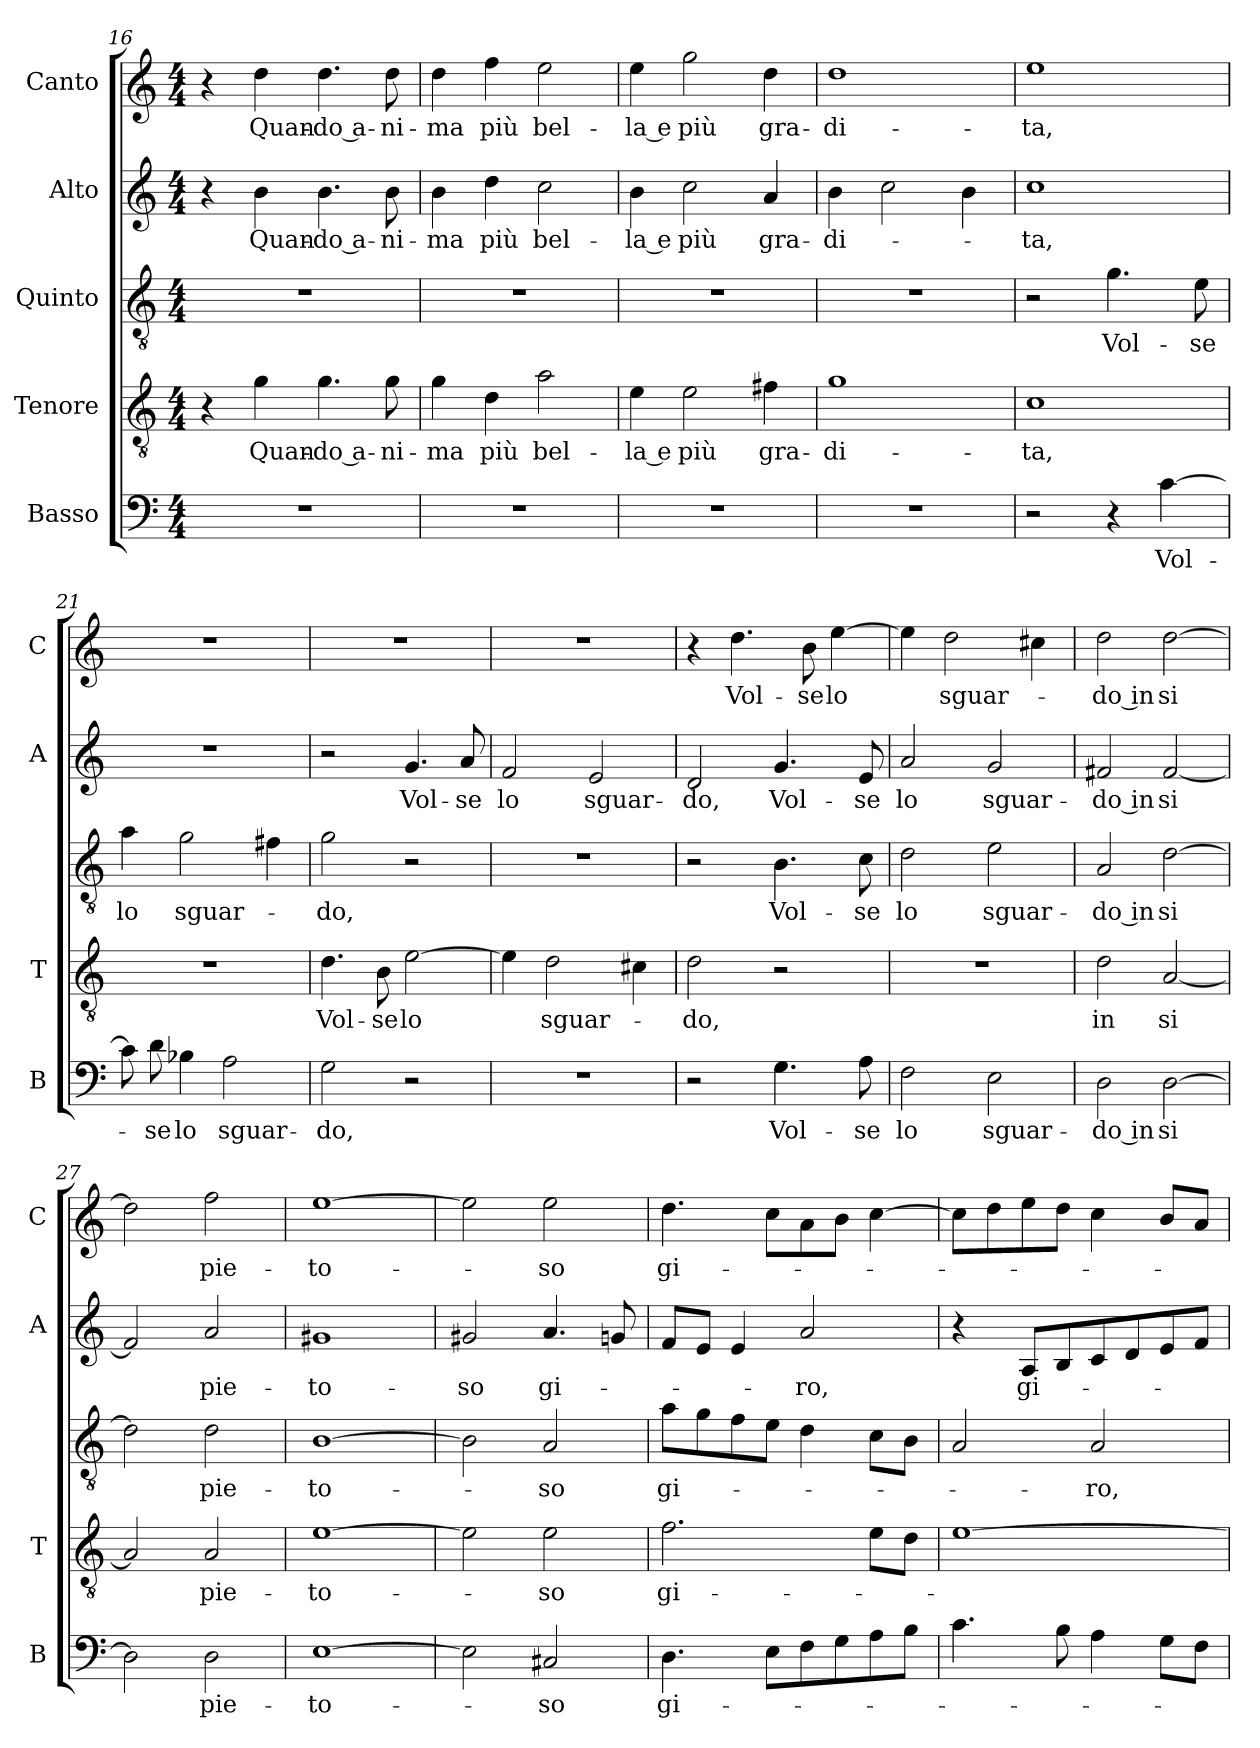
**kern	**text	**kern	**text	**kern	**text	**kern	**text	**kern	**text
*part5	*part5	*part4	*part4	*part3	*part3	*part2	*part2	*part1	*part1
*staff5	*staff5	*staff4	*staff4	*staff3	*staff3	*staff2	*staff2	*staff1	*staff1
*I"Basso	*	*I"Tenore	*	*I"Quinto	*	*I"Alto	*	*I"Canto	*
*I'B	*	*I'T	*	*	*	*I'A	*	*I'C	*
*clefF4	*	*clefGv2	*	*clefGv2	*	*clefG2	*	*clefG2	*
*k[]	*	*k[]	*	*k[]	*	*k[]	*	*k[]	*
*C:	*	*C:	*	*C:	*	*C:	*	*C:	*
*M4/4	*	*M4/4	*	*M4/4	*	*M4/4	*	*M4/4	*
=16	=16	=16	=16	=16	=16	=16	=16	=16	=16
1r	.	4r	.	1r	.	4r	.	4r	.
!	!	!	!LO:LY:b	!	!	!	!LO:LY:b	!	!LO:LY:b
.	.	4g\	Quan-	.	.	4b\	Quan-	4dd\	Quan-
!	!	!	!LO:LY:b	!	!	!	!LO:LY:b	!	!LO:LY:b
.	.	4.g\	-do a-	.	.	4.b\	-do a-	4.dd\	-do a-
!	!	!	!LO:LY:b	!	!	!	!LO:LY:b	!	!LO:LY:b
.	.	8g\	-ni-	.	.	8b\	-ni-	8dd\	-ni-
!!LO:LB:g=z
=17	=17	=17	=17	=17	=17	=17	=17	=17	=17
!	!	!	!LO:LY:b	!	!	!	!LO:LY:b	!	!LO:LY:b
1r	.	4g\	-ma	1r	.	4b\	-ma	4dd\	-ma
!	!	!	!LO:LY:b	!	!	!	!LO:LY:b	!	!LO:LY:b
.	.	4d\	più	.	.	4dd\	più	4ff\	più
!	!	!	!LO:LY:b	!	!	!	!LO:LY:b	!	!LO:LY:b
.	.	2a\	bel-	.	.	2cc\	bel-	2ee\	bel-
=18	=18	=18	=18	=18	=18	=18	=18	=18	=18
!	!	!	!LO:LY:b	!	!	!	!LO:LY:b	!	!LO:LY:b
1r	.	4e\	-la e	1r	.	4b\	-la e	4ee\	-la e
!	!	!	!LO:LY:b	!	!	!	!LO:LY:b	!	!LO:LY:b
.	.	2e\	più	.	.	2cc\	più	2gg\	più
!	!	!	!LO:LY:b	!	!	!	!LO:LY:b	!	!LO:LY:b
.	.	4f#X\	gra-	.	.	4a/	gra-	4dd\	gra-
=19	=19	=19	=19	=19	=19	=19	=19	=19	=19
!	!	!	!LO:LY:b	!	!	!	!LO:LY:b	!	!LO:LY:b
1r	.	1g	-di-	1r	.	4b\	-di-	1dd	-di-
.	.	.	.	.	.	2cc\	.	.	.
.	.	.	.	.	.	4b\	.	.	.
=20	=20	=20	=20	=20	=20	=20	=20	=20	=20
!	!	!	!LO:LY:b	!	!	!	!LO:LY:b	!	!LO:LY:b
2r	.	1c	-ta,	2r	.	1cc	-ta,	1ee	-ta,
!	!	!	!	!	!LO:LY:b	!	!	!	!
4r	.	.	.	4.g\	Vol-	.	.	.	.
!	!LO:LY:b	!	!	!	!	!	!	!	!
[4c\	Vol-	.	.	.	.	.	.	.	.
!	!	!	!	!	!LO:LY:b	!	!	!	!
.	.	.	.	8e\	-se	.	.	.	.
=21	=21	=21	=21	=21	=21	=21	=21	=21	=21
!	!	!	!	!	!LO:LY:b	!	!	!	!
8c\]	.	1r	.	4a\	lo	1r	.	1r	.
!	!LO:LY:b	!	!	!	!	!	!	!	!
8d\	-se	.	.	.	.	.	.	.	.
!	!LO:LY:b	!	!	!	!LO:LY:b	!	!	!	!
4B-X\	lo	.	.	2g\	sguar-	.	.	.	.
!	!LO:LY:b	!	!	!	!	!	!	!	!
2A\	sguar-	.	.	.	.	.	.	.	.
.	.	.	.	4f#X\	.	.	.	.	.
=22	=22	=22	=22	=22	=22	=22	=22	=22	=22
!	!LO:LY:b	!	!LO:LY:b	!	!LO:LY:b	!	!	!	!
2G\	-do,	4.d\	Vol-	2g\	-do,	2r	.	1r	.
!	!	!	!LO:LY:b	!	!	!	!	!	!
.	.	8B\	-se	.	.	.	.	.	.
!	!	!	!LO:LY:b	!	!	!	!LO:LY:b	!	!
2r	.	[2e\	lo	2r	.	4.g/	Vol-	.	.
!	!	!	!	!	!	!	!LO:LY:b	!	!
.	.	.	.	.	.	8a/	-se	.	.
=23	=23	=23	=23	=23	=23	=23	=23	=23	=23
!	!	!	!	!	!	!	!LO:LY:b	!	!
1r	.	4e\]	.	1r	.	2f/	lo	1r	.
!	!	!	!LO:LY:b	!	!	!	!	!	!
.	.	2d\	sguar-	.	.	.	.	.	.
!	!	!	!	!	!	!	!LO:LY:b	!	!
.	.	.	.	.	.	2e/	sguar-	.	.
.	.	4c#X\	.	.	.	.	.	.	.
=24	=24	=24	=24	=24	=24	=24	=24	=24	=24
!	!	!	!LO:LY:b	!	!	!	!LO:LY:b	!	!
2r	.	2d\	-do,	2r	.	2d/	-do,	4r	.
!	!	!	!	!	!	!	!	!	!LO:LY:b
.	.	.	.	.	.	.	.	4.dd\	Vol-
!	!LO:LY:b	!	!	!	!LO:LY:b	!	!LO:LY:b	!	!
4.G\	Vol-	2r	.	4.B\	Vol-	4.g/	Vol-	.	.
!	!	!	!	!	!	!	!	!	!LO:LY:b
.	.	.	.	.	.	.	.	8b\	-se
!	!	!	!	!	!	!	!	!	!LO:LY:b
.	.	.	.	.	.	.	.	[4ee\	lo
!	!LO:LY:b	!	!	!	!LO:LY:b	!	!LO:LY:b	!	!
8A\	-se	.	.	8c\	-se	8e/	-se	.	.
!!LO:PB:g=z
=25	=25	=25	=25	=25	=25	=25	=25	=25	=25
!	!LO:LY:b	!	!	!	!LO:LY:b	!	!LO:LY:b	!	!
2F\	lo	1r	.	2d\	lo	2a/	lo	4ee\]	.
!	!	!	!	!	!	!	!	!	!LO:LY:b
.	.	.	.	.	.	.	.	2dd\	sguar-
!	!LO:LY:b	!	!	!	!LO:LY:b	!	!LO:LY:b	!	!
2E\	sguar-	.	.	2e\	sguar-	2g/	sguar-	.	.
.	.	.	.	.	.	.	.	4cc#X\	.
=26	=26	=26	=26	=26	=26	=26	=26	=26	=26
!	!LO:LY:b	!	!LO:LY:b	!	!LO:LY:b	!	!LO:LY:b	!	!LO:LY:b
2D\	-do in	2d\	in	2A/	-do in	2f#X/	-do in	2dd\	-do in
!	!LO:LY:b	!	!LO:LY:b	!	!LO:LY:b	!	!LO:LY:b	!	!LO:LY:b
[2D\	si	[2A/	si	[2d\	si	[2f#/	si	[2dd\	si
=27	=27	=27	=27	=27	=27	=27	=27	=27	=27
2D\]	.	2A/]	.	2d\]	.	2f#/]	.	2dd\]	.
!	!LO:LY:b	!	!LO:LY:b	!	!LO:LY:b	!	!LO:LY:b	!	!LO:LY:b
2D\	pie-	2A/	pie-	2d\	pie-	2a/	pie-	2ff\	pie-
=28	=28	=28	=28	=28	=28	=28	=28	=28	=28
!	!LO:LY:b	!	!LO:LY:b	!	!LO:LY:b	!	!LO:LY:b	!	!LO:LY:b
[1E	-to-	[1e	-to-	[1B	-to-	1g#X	-to-	[1ee	-to-
=29	=29	=29	=29	=29	=29	=29	=29	=29	=29
!	!	!	!	!	!	!	!LO:LY:b	!	!
2E\]	.	2e\]	.	2B\]	.	2g#X/	-so	2ee\]	.
!	!LO:LY:b	!	!LO:LY:b	!	!LO:LY:b	!	!LO:LY:b	!	!LO:LY:b
2C#X/	-so	2e\	-so	2A/	-so	4.a/	gi-	2ee\	-so
.	.	.	.	.	.	8gn/	.	.	.
=30	=30	=30	=30	=30	=30	=30	=30	=30	=30
!	!LO:LY:b	!	!LO:LY:b	!	!LO:LY:b	!	!	!	!LO:LY:b
4.D\	gi-	2.f\	gi-	8a\L	gi-	8f/L	.	4.dd\	gi-
.	.	.	.	8g\	.	8e/J	.	.	.
.	.	.	.	8f\	.	4e/	.	.	.
8E\L	.	.	.	8e\J	.	.	.	8cc\L	.
!	!	!	!	!	!	!	!LO:LY:b	!	!
8F\	.	.	.	4d\	.	2a/	-ro,	8a\	.
8G\	.	.	.	.	.	.	.	8b\J	.
8A\	.	8e\L	.	8c\L	.	.	.	[4cc\	.
8B\J	.	8d\J	.	8B\J	.	.	.	.	.
=31	=31	=31	=31	=31	=31	=31	=31	=31	=31
4.c\	.	[1e	.	2A/	.	4r	.	8cc\L]	.
.	.	.	.	.	.	.	.	8dd\	.
!	!	!	!	!	!	!	!LO:LY:b	!	!
.	.	.	.	.	.	8A/L	gi-	8ee\	.
8B\	.	.	.	.	.	8B/	.	8dd\J	.
!	!	!	!	!	!LO:LY:b	!	!	!	!
4A\	.	.	.	2A/	-ro,	8c/	.	4cc\	.
.	.	.	.	.	.	8d/	.	.	.
8G\L	.	.	.	.	.	8e/	.	8b/L	.
8F\J	.	.	.	.	.	8f/J	.	8a/J	.
=	=	=	=	=	=	=	=	=	=
*-	*-	*-	*-	*-	*-	*-	*-	*-	*-
